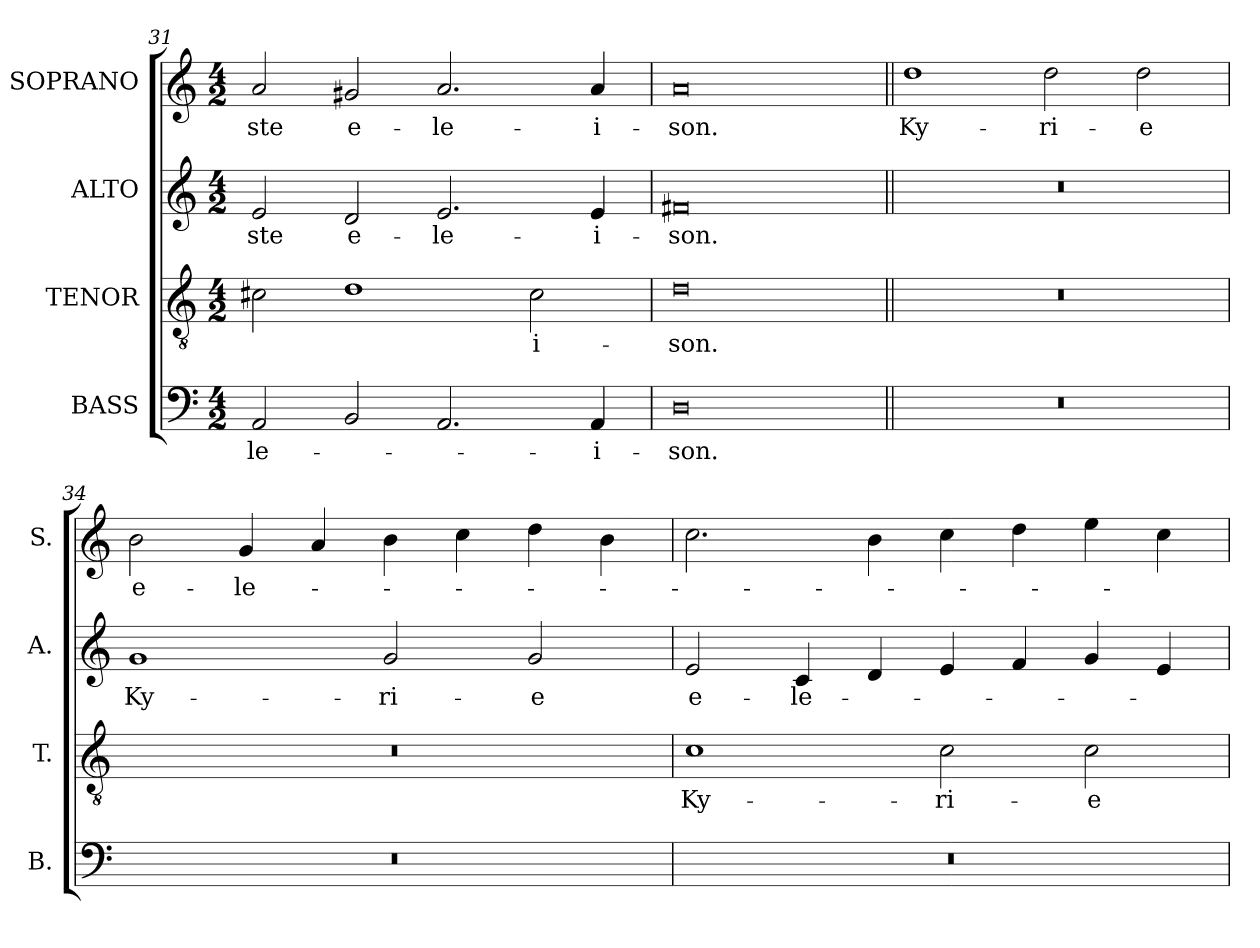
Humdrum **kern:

**kern	**text	**kern	**text	**kern	**text	**kern	**text
*part4	*part4	*part3	*part3	*part2	*part2	*part1	*part1
*staff4	*staff4	*staff3	*staff3	*staff2	*staff2	*staff1	*staff1
*I"BASS	*	*I"TENOR	*	*I"ALTO	*	*I"SOPRANO	*
*I'B.	*	*I'T.	*	*I'A.	*	*I'S.	*
*clefF4	*	*clefGv2	*	*clefG2	*	*clefG2	*
*	*	*ITrd7c12	*	*	*	*	*
*k[]	*	*k[]	*	*k[]	*	*k[]	*
*C:	*	*C:	*	*C:	*	*C:	*
*M4/2	*	*M4/2	*	*M4/2	*	*M4/2	*
=31	=31	=31	=31	=31	=31	=31	=31
!	!LO:LY:b:color=#000000	!	!	!	!	!	!
!	!	!	!	!	!LO:LY:b:color=#000000	!	!
!	!	!	!	!	!	!	!LO:LY:b:color=#000000
2AAi/	-le-	2C#Xi\	.	2ei/	-ste	2ai/	-ste
!	!	!	!	!	!LO:LY:b:color=#000000	!	!
!	!	!	!	!	!	!	!LO:LY:b:color=#000000
2BBi/	.	1Di	.	2di/	e-	2g#Xi/	e-
!	!	!	!	!	!LO:LY:b:color=#000000	!	!
!	!	!	!	!	!	!	!LO:LY:b:color=#000000
2.AAi/	.	.	.	2.ei/	-le-	2.ai/	-le-
!	!	!	!LO:LY:b:color=#000000	!	!	!	!
.	.	2C#i\	-i-	.	.	.	.
!	!LO:LY:b:color=#000000	!	!	!	!	!	!
!	!	!	!	!	!LO:LY:b:color=#000000	!	!
!	!	!	!	!	!	!	!LO:LY:b:color=#000000
4AAi/	-i-	.	.	4ei/	-i-	4ai/	-i-
=32	=32	=32	=32	=32	=32	=32	=32
!	!LO:LY:b:color=#000000	!	!	!	!	!	!
!	!	!	!LO:LY:b:color=#000000	!	!	!	!
!	!	!	!	!	!LO:LY:b:color=#000000	!	!
!	!	!	!	!	!	!	!LO:LY:b:color=#000000
0Di	-son.	0Di	-son.	0f#Xi	-son.	0ai	-son.
!!LO:LB:g=z
=33||	=33||	=33||	=33||	=33||	=33||	=33||	=33||
!LO:N:vis=1	!	!LO:N:vis=1	!	!LO:N:vis=1	!	!	!
!	!	!	!	!	!	!	!LO:LY:b:color=#000000
0r	.	0r	.	0r	.	1ddi	Ky-
!	!	!	!	!	!	!	!LO:LY:b:color=#000000
.	.	.	.	.	.	2ddi\	-ri-
!	!	!	!	!	!	!	!LO:LY:b:color=#000000
.	.	.	.	.	.	2ddi\	-e
=34	=34	=34	=34	=34	=34	=34	=34
!LO:N:vis=1	!	!LO:N:vis=1	!	!	!	!	!
!	!	!	!	!	!LO:LY:b:color=#000000	!	!
!	!	!	!	!	!	!	!LO:LY:b:color=#000000
0r	.	0r	.	1gi	Ky-	2bi\	e-
!	!	!	!	!	!	!	!LO:LY:b:color=#000000
.	.	.	.	.	.	4gi/	-le-
.	.	.	.	.	.	4ai/	.
!	!	!	!	!	!LO:LY:b:color=#000000	!	!
.	.	.	.	2gi/	-ri-	4bi\	.
.	.	.	.	.	.	4cci\	.
!	!	!	!	!	!LO:LY:b:color=#000000	!	!
.	.	.	.	2gi/	-e	4ddi\	.
.	.	.	.	.	.	4bi\	.
=35	=35	=35	=35	=35	=35	=35	=35
!LO:N:vis=1	!	!	!	!	!	!	!
!	!	!	!LO:LY:b:color=#000000	!	!	!	!
!	!	!	!	!	!LO:LY:b:color=#000000	!	!
0r	.	1Ci	Ky-	2ei/	e-	2.cci\	.
!	!	!	!	!	!LO:LY:b:color=#000000	!	!
.	.	.	.	4ci/	-le-	.	.
.	.	.	.	4di/	.	4bi\	.
!	!	!	!LO:LY:b:color=#000000	!	!	!	!
.	.	2Ci\	-ri-	4ei/	.	4cci\	.
.	.	.	.	4fi/	.	4ddi\	.
!	!	!	!LO:LY:b:color=#000000	!	!	!	!
.	.	2Ci\	-e	4gi/	.	4eei\	.
.	.	.	.	4ei/	.	4cci\	.
=	=	=	=	=	=	=	=
*-	*-	*-	*-	*-	*-	*-	*-
